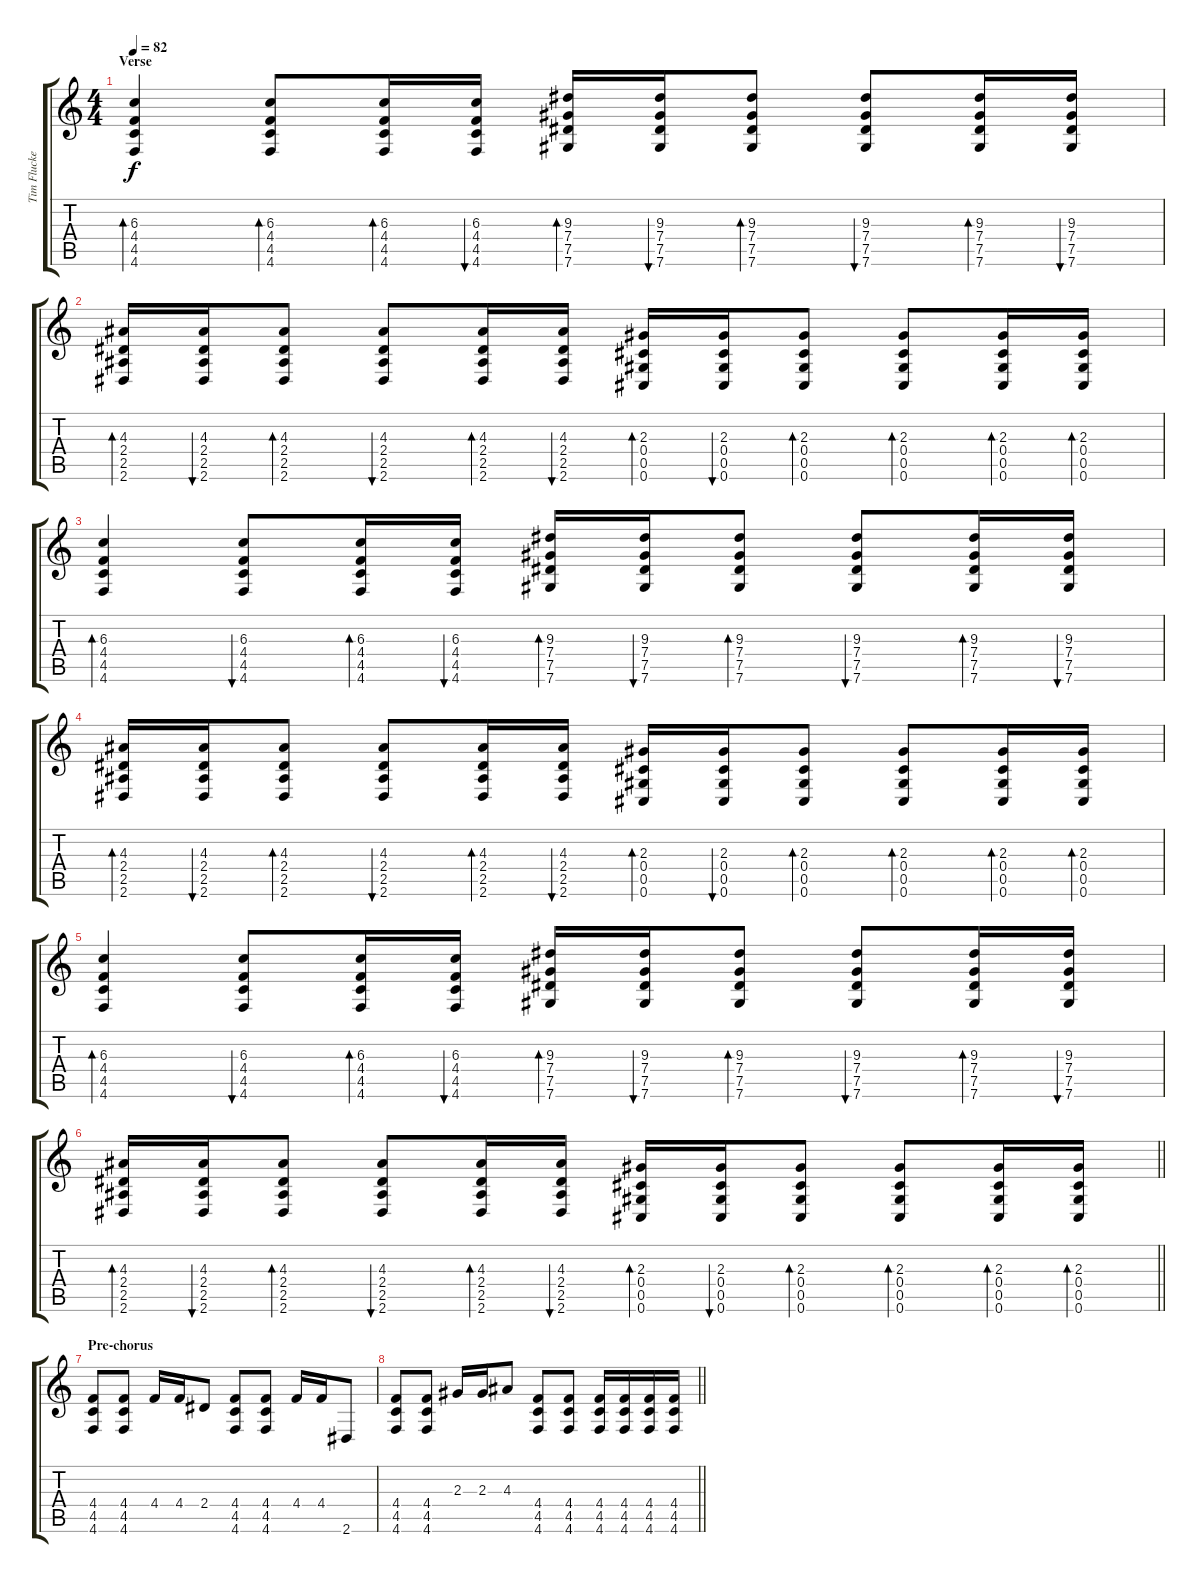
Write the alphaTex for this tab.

\track ("Tim Fluckey(Acoustic& Distortion)" "Tim Flucke") {instrument acousticguitarnylon}
\staff {score tabs}
\tuning (Eb4 Bb3 Gb3 Db3 Ab2 Db2) {hide}
\ts (4 4)
\section ("" "Verse")
\tempo 82
\clef g2
\ks c
(6.3 4.4 4.5 4.6).4{bd 30 dy f volume 13 instrument acousticguitarnylon} (6.3 4.4 4.5 4.6).8{bd 30} (6.3 4.4 4.5 4.6).16{bd 30} (6.3 4.4 4.5 4.6).16{bu 30} (9.3 7.4 7.5 7.6).16{bd 30} (9.3 7.4 7.5 7.6).16{bu 30} (9.3 7.4 7.5 7.6).8{bd 30} (9.3 7.4 7.5 7.6).8{bu 30} (9.3 7.4 7.5 7.6).16{bd 30} (9.3 7.4 7.5 7.6).16{bu 30} |
(4.3 2.4 2.5 2.6).16{bd 30} (4.3 2.4 2.5 2.6).16{bu 30} (4.3 2.4 2.5 2.6).8{bd 30} (4.3 2.4 2.5 2.6).8{bu 30} (4.3 2.4 2.5 2.6).16{bd 30} (4.3 2.4 2.5 2.6).16{bu 30} (2.3 0.4 0.5 0.6).16{bd 30} (2.3 0.4 0.5 0.6).16{bu 30} (2.3 0.4 0.5 0.6).8{bd 30} (2.3 0.4 0.5 0.6).8{bd 30} (2.3 0.4 0.5 0.6).16{bd 30} (2.3 0.4 0.5 0.6).16{bd 30} |
(6.3 4.4 4.5 4.6).4{bd 30} (6.3 4.4 4.5 4.6).8{bu 30} (6.3 4.4 4.5 4.6).16{bd 30} (6.3 4.4 4.5 4.6).16{bu 30} (9.3 7.4 7.5 7.6).16{bd 30} (9.3 7.4 7.5 7.6).16{bu 30} (9.3 7.4 7.5 7.6).8{bd 30} (9.3 7.4 7.5 7.6).8{bu 30} (9.3 7.4 7.5 7.6).16{bd 30} (9.3 7.4 7.5 7.6).16{bu 30} |
(4.3 2.4 2.5 2.6).16{bd 30} (4.3 2.4 2.5 2.6).16{bu 30} (4.3 2.4 2.5 2.6).8{bd 30} (4.3 2.4 2.5 2.6).8{bu 30} (4.3 2.4 2.5 2.6).16{bd 30} (4.3 2.4 2.5 2.6).16{bu 30} (2.3 0.4 0.5 0.6).16{bd 30} (2.3 0.4 0.5 0.6).16{bu 30} (2.3 0.4 0.5 0.6).8{bd 30} (2.3 0.4 0.5 0.6).8{bd 30} (2.3 0.4 0.5 0.6).16{bd 30} (2.3 0.4 0.5 0.6).16{bd 30} |
(6.3 4.4 4.5 4.6).4{bd 30} (6.3 4.4 4.5 4.6).8{bu 30} (6.3 4.4 4.5 4.6).16{bd 30} (6.3 4.4 4.5 4.6).16{bu 30} (9.3 7.4 7.5 7.6).16{bd 30} (9.3 7.4 7.5 7.6).16{bu 30} (9.3 7.4 7.5 7.6).8{bd 30} (9.3 7.4 7.5 7.6).8{bu 30} (9.3 7.4 7.5 7.6).16{bd 30} (9.3 7.4 7.5 7.6).16{bu 30} |
\barLineRight lightlight
(4.3 2.4 2.5 2.6).16{bd 30} (4.3 2.4 2.5 2.6).16{bu 30} (4.3 2.4 2.5 2.6).8{bd 30} (4.3 2.4 2.5 2.6).8{bu 30} (4.3 2.4 2.5 2.6).16{bd 30} (4.3 2.4 2.5 2.6).16{bu 30} (2.3 0.4 0.5 0.6).16{bd 30} (2.3 0.4 0.5 0.6).16{bu 30} (2.3 0.4 0.5 0.6).8{bd 30} (2.3 0.4 0.5 0.6).8{bd 30} (2.3 0.4 0.5 0.6).16{bd 30} (2.3 0.4 0.5 0.6).16{bd 30} |
\section ("" "Pre-chorus")
(4.4 4.5 4.6).8{volume 16 instrument distortionguitar} (4.4 4.5 4.6).8 4.4.16 4.4.16 2.4.8 (4.4 4.5 4.6).8 (4.4 4.5 4.6).8 4.4.16 4.4.16 2.6.8 |
\barLineRight lightlight
(4.4 4.5 4.6).8 (4.4 4.5 4.6).8 2.3.16 2.3.16 4.3.8 (4.4 4.5 4.6).8 (4.4 4.5 4.6).8 (4.4 4.5 4.6).16 (4.4 4.5 4.6).16 (4.4 4.5 4.6).16 (4.4 4.5 4.6).16
